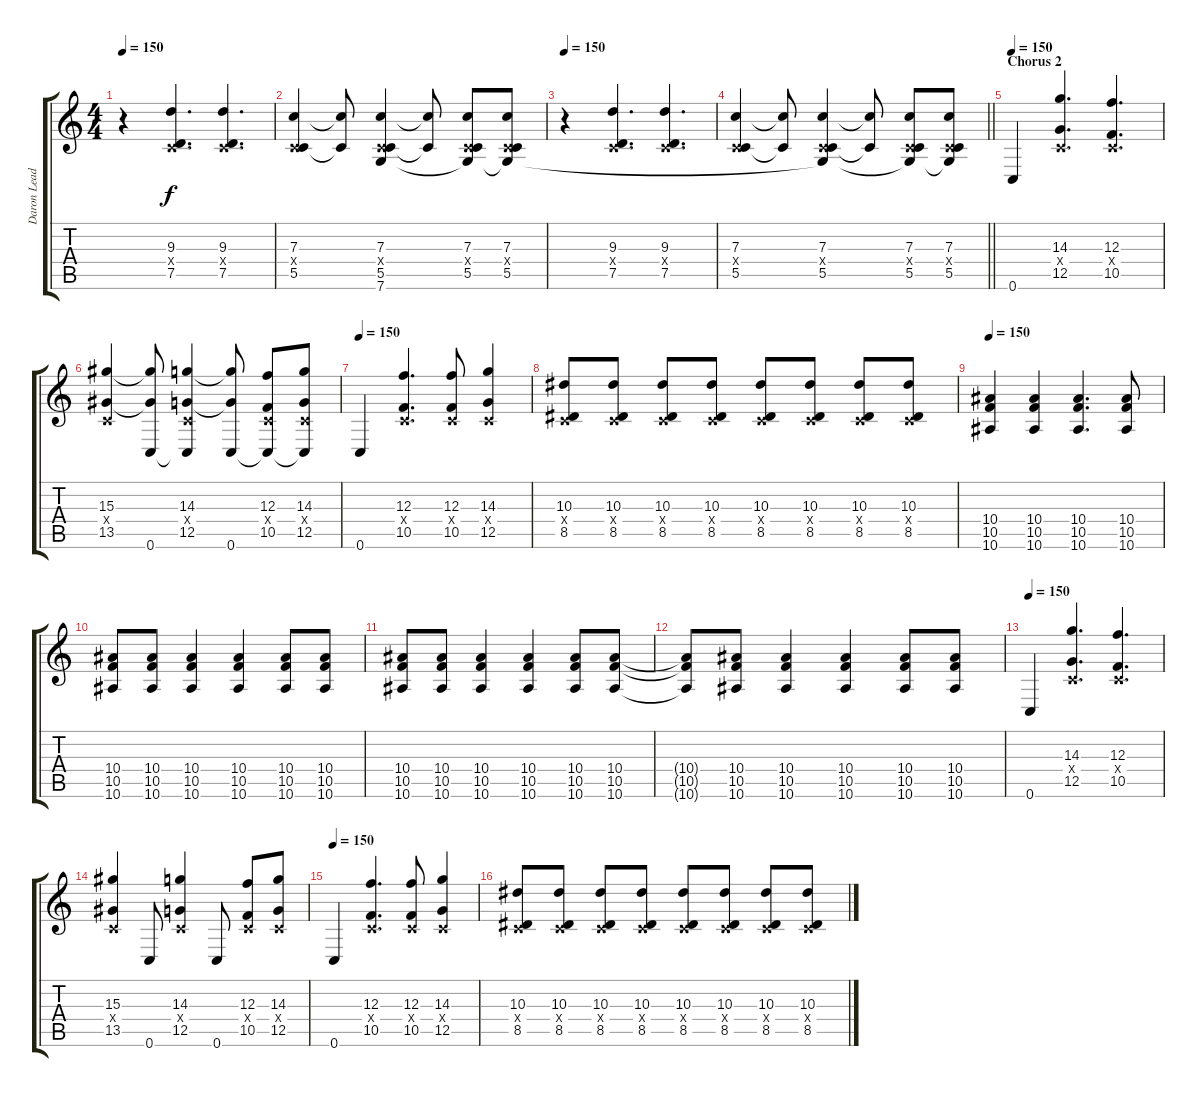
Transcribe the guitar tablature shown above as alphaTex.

\track ("Daron Lead" "Daron Lead") {instrument distortionguitar}
\staff {score tabs}
\tuning (D4 A3 F3 C3 G2 C2) {hide}
\ts (4 4)
\tempo 150
\clef g2
\ks c
r.4{dy f} (9.3 0.4{x} 7.5).4{d} (9.3 0.4{x} 7.5).4{d} |
(7.3 0.4{x} 5.5).4 (7.3{t} 5.5{t}).8 (7.3 0.4{x} 5.5 7.6{t}).4 (7.3{t} 5.5{t}).8 (7.3 0.4{x} 5.5 7.6{t}).8 (7.3 0.4{x} 5.5 7.6{t}).8 |
\tempo 150
r.4 (9.3 0.4{x} 7.5).4{d} (9.3 0.4{x} 7.5).4{d} |
\barLineRight lightlight
(7.3 0.4{x} 5.5).4 (7.3{t} 5.5{t}).8 (7.3 0.4{x} 5.5 7.6{t}).4 (7.3{t} 5.5{t}).8 (7.3 0.4{x} 5.5 7.6{t}).8 (7.3 0.4{x} 5.5 7.6{t}).8 |
\section ("" "Chorus 2")
\tempo 150
0.6.4 (14.3 0.4{x} 12.5).4{d} (12.3 0.4{x} 10.5).4{d} |
(15.3 0.4{x} 13.5).4 (15.3{t} 13.5{t} 0.6).8 (14.3 0.4{x} 12.5 0.6{t}).4 (14.3{t} 12.5{t} 0.6).8 (12.3 0.4{x} 10.5 0.6{t}).8 (14.3 0.4{x} 12.5 0.6{t}).8 |
\tempo 150
0.6.4 (12.3 0.4{x} 10.5).4{d} (12.3 0.4{x} 10.5).8 (14.3 0.4{x} 12.5).4 |
(10.3 0.4{x} 8.5).8 (10.3 0.4{x} 8.5).8 (10.3 0.4{x} 8.5).8 (10.3 0.4{x} 8.5).8 (10.3 0.4{x} 8.5).8 (10.3 0.4{x} 8.5).8 (10.3 0.4{x} 8.5).8 (10.3 0.4{x} 8.5).8 |
\tempo 150
(10.4 10.5 10.6).4{instrument overdrivenguitar} (10.4 10.5 10.6).4 (10.4 10.5 10.6).4{d} (10.4 10.5 10.6).8 |
(10.4 10.5 10.6).8 (10.4 10.5 10.6).8 (10.4 10.5 10.6).4 (10.4 10.5 10.6).4 (10.4 10.5 10.6).8 (10.4 10.5 10.6).8 |
(10.4 10.5 10.6).8 (10.4 10.5 10.6).8 (10.4 10.5 10.6).4 (10.4 10.5 10.6).4 (10.4 10.5 10.6).8 (10.4 10.5 10.6).8 |
(10.4{t} 10.5{t} 10.6{t}).8 (10.4 10.5 10.6).8 (10.4 10.5 10.6).4 (10.4 10.5 10.6).4 (10.4 10.5 10.6).8 (10.4 10.5 10.6).8 |
\tempo 150
0.6.4{volume 8 balance 2 instrument electricguitarjazz} (14.3 0.4{x} 12.5).4{d} (12.3 0.4{x} 10.5).4{d} |
(15.3 0.4{x} 13.5).4 0.6.8 (14.3 0.4{x} 12.5).4 0.6.8 (12.3 0.4{x} 10.5).8 (14.3 0.4{x} 12.5).8 |
\tempo 150
0.6.4 (12.3 0.4{x} 10.5).4{d} (12.3 0.4{x} 10.5).8 (14.3 0.4{x} 12.5).4 |
(10.3 0.4{x} 8.5).8 (10.3 0.4{x} 8.5).8 (10.3 0.4{x} 8.5).8 (10.3 0.4{x} 8.5).8 (10.3 0.4{x} 8.5).8 (10.3 0.4{x} 8.5).8 (10.3 0.4{x} 8.5).8 (10.3 0.4{x} 8.5).8
